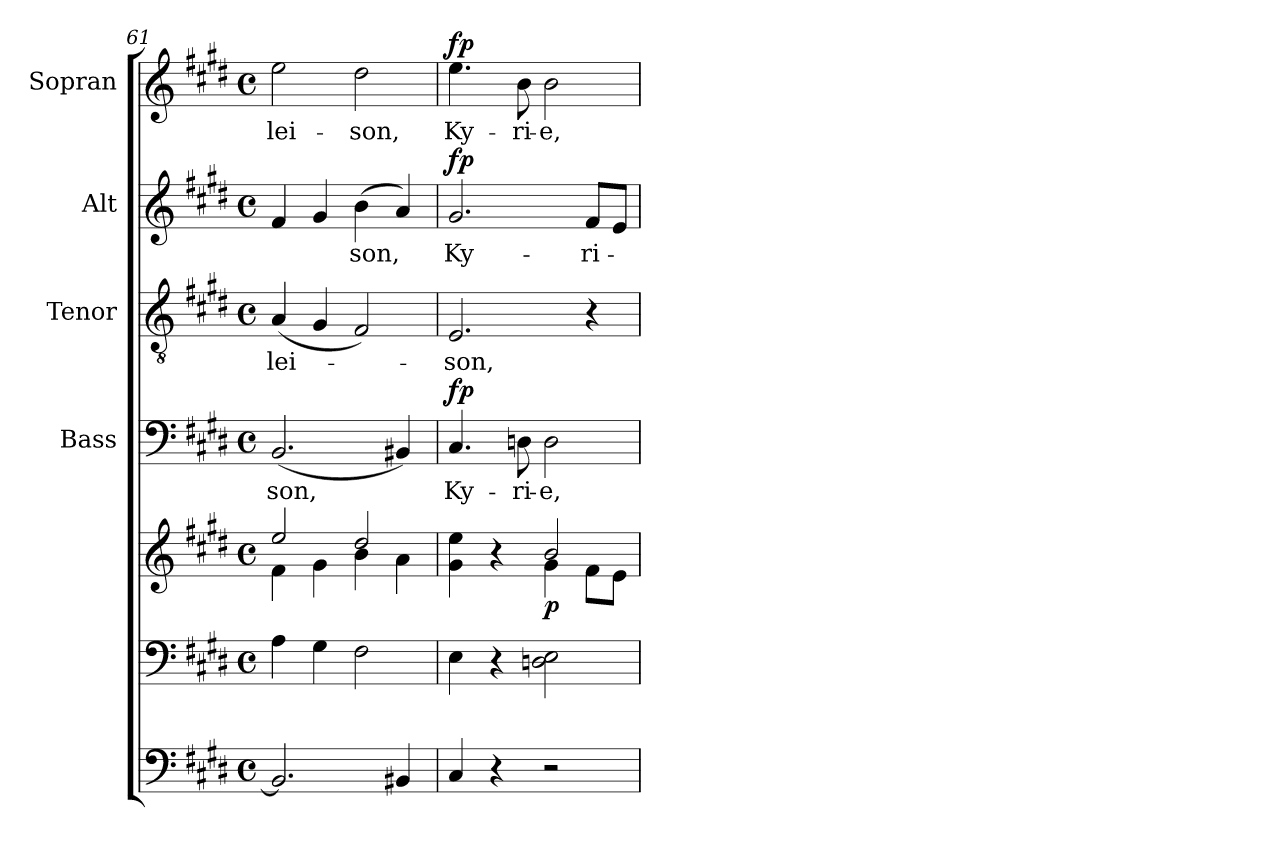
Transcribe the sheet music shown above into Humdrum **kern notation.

**kern	**kern	**kern	**dynam	**kern	**text	**dynam	**kern	**text	**kern	**text	**dynam	**kern	**text	**dynam
*part6	*part5	*part5	*part5	*part4	*part4	*part4	*part3	*part3	*part2	*part2	*part2	*part1	*part1	*part1
*staff7	*staff6	*staff5	*staff5/6	*staff4	*staff4	*staff4	*staff3	*staff3	*staff2	*staff2	*staff2	*staff1	*staff1	*staff1
*	*	*	*	*I"Bass	*	*	*I"Tenor	*	*I"Alt	*	*	*I"Sopran	*	*
*	*	*	*	*I'B.	*	*	*I'T.	*	*I'A.	*	*	*I'S.	*	*
*clefF4	*clefF4	*clefG2	*	*clefF4	*	*	*clefGv2	*	*clefG2	*	*	*clefG2	*	*
*ITrd7c12	*	*	*	*	*	*	*	*	*	*	*	*	*	*
*k[f#c#g#d#]	*k[f#c#g#d#]	*k[f#c#g#d#]	*	*k[f#c#g#d#]	*	*	*k[f#c#g#d#]	*	*k[f#c#g#d#]	*	*	*k[f#c#g#d#]	*	*
*E:	*E:	*E:	*	*E:	*	*	*E:	*	*E:	*	*	*E:	*	*
*M4/4	*M4/4	*M4/4	*	*M4/4	*	*	*M4/4	*	*M4/4	*	*	*M4/4	*	*
*met(c)	*met(c)	*met(c)	*	*met(c)	*	*	*met(c)	*	*met(c)	*	*	*met(c)	*	*
=61	=61	=61	=61	=61	=61	=61	=61	=61	=61	=61	=61	=61	=61	=61
*	*	*^	*	*	*	*	*	*	*	*	*	*	*	*
!	!	!	!	!	!	!LO:LY:b	!	!	!LO:LY:b	!	!	!	!	!LO:LY:b	!
2.BBB/]	4A\	2ee/	4f#\	.	(<2.BB/	-son,	.	(<4A/	-lei-	4f#/	.	.	2ee\	-lei-	.
.	4G#\	.	4g#\	.	.	.	.	4G#/	.	4g#/	.	.	.	.	.
!	!	!	!	!	!	!	!	!	!	!	!LO:LY:b	!	!	!LO:LY:b	!
.	2F#\	2dd#/	4b\	.	.	.	.	2F#/)	.	(>4b\	-son,	.	2dd#\	-son,	.
4BBB#X/	.	.	4a\	.	4BB#X/)	.	.	.	.	4a/)	.	.	.	.	.
=62	=62	=62	=62	=62	=62	=62	=62	=62	=62	=62	=62	=62	=62	=62	=62
!	!	!	!	!	!	!LO:LY:b	!LO:DY:a	!	!LO:LY:b	!	!LO:LY:b	!LO:DY:a	!	!LO:LY:b	!LO:DY:a
4CC#/	4E\	4g#\ 4ee\	2ryy	.	4.C#/	Ky-	fp	2.E/	-son,	2.g#/	Ky-	fp	4.ee\	Ky-	fp
4r	4r	4r	.	.	.	.	.	.	.	.	.	.	.	.	.
!	!	!	!	!	!	!LO:LY:b	!	!	!	!	!	!	!	!LO:LY:b	!
.	.	.	.	.	8Dn\	-ri-	.	.	.	.	.	.	8b\	-ri-	.
!	!	!	!	!LO:DY:b	!	!LO:LY:b	!	!	!	!	!	!	!	!LO:LY:b	!
2r	2Dn\ 2E\	2b/	4g#\	p	2D\	-e,	.	.	.	.	.	.	2b\	-e,	.
!	!	!	!	!	!	!	!	!	!	!	!LO:LY:b	!	!	!	!
.	.	.	8f#\L	.	.	.	.	4r	.	8f#/L	-ri-	.	.	.	.
.	.	.	8e\J	.	.	.	.	.	.	8e/J	.	.	.	.	.
*	*	*v	*v	*	*	*	*	*	*	*	*	*	*	*	*
=	=	=	=	=	=	=	=	=	=	=	=	=	=	=
*-	*-	*-	*-	*-	*-	*-	*-	*-	*-	*-	*-	*-	*-	*-
